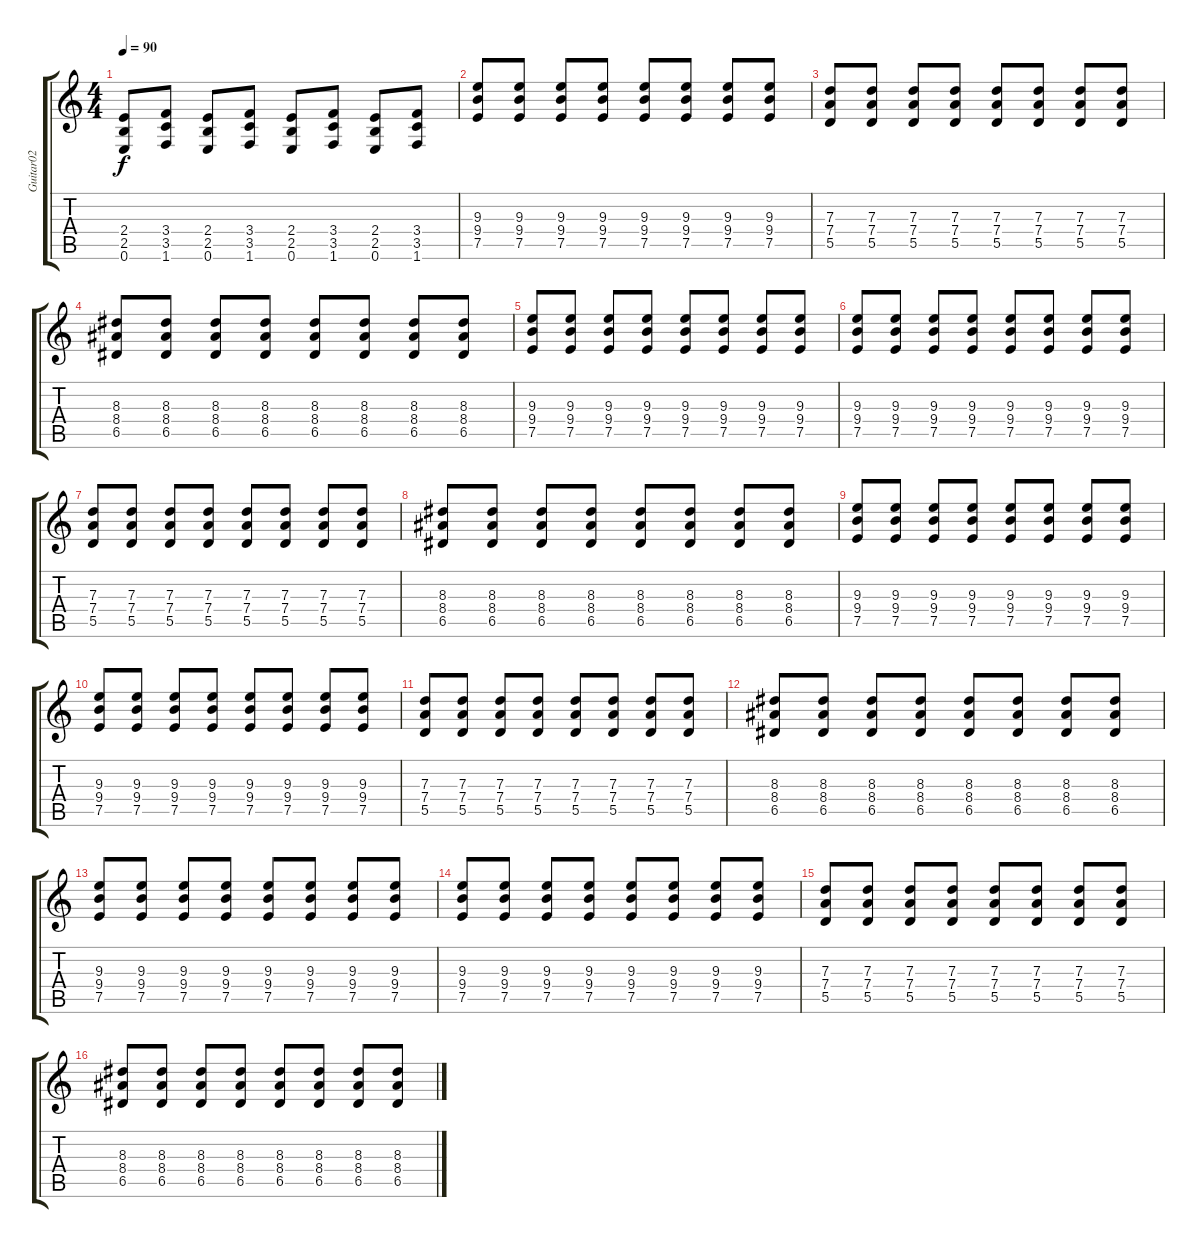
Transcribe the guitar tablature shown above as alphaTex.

\track ("Guitar02" "Guitar02") {instrument overdrivenguitar}
\staff {score tabs}
\tuning (E4 B3 G3 D3 A2 E2) {hide}
\ts (4 4)
\tempo 90
\clef g2
\ks c
(2.4 2.5 0.6).8{dy f} (3.4 3.5 1.6).8 (2.4 2.5 0.6).8 (3.4 3.5 1.6).8 (2.4 2.5 0.6).8 (3.4 3.5 1.6).8 (2.4 2.5 0.6).8 (3.4 3.5 1.6).8 |
(9.3 9.4 7.5).8 (9.3 9.4 7.5).8 (9.3 9.4 7.5).8 (9.3 9.4 7.5).8 (9.3 9.4 7.5).8 (9.3 9.4 7.5).8 (9.3 9.4 7.5).8 (9.3 9.4 7.5).8 |
(7.3 7.4 5.5).8 (7.3 7.4 5.5).8 (7.3 7.4 5.5).8 (7.3 7.4 5.5).8 (7.3 7.4 5.5).8 (7.3 7.4 5.5).8 (7.3 7.4 5.5).8 (7.3 7.4 5.5).8 |
(8.3 8.4 6.5).8 (8.3 8.4 6.5).8 (8.3 8.4 6.5).8 (8.3 8.4 6.5).8 (8.3 8.4 6.5).8 (8.3 8.4 6.5).8 (8.3 8.4 6.5).8 (8.3 8.4 6.5).8 |
(9.3 9.4 7.5).8 (9.3 9.4 7.5).8 (9.3 9.4 7.5).8 (9.3 9.4 7.5).8 (9.3 9.4 7.5).8 (9.3 9.4 7.5).8 (9.3 9.4 7.5).8 (9.3 9.4 7.5).8 |
(9.3 9.4 7.5).8 (9.3 9.4 7.5).8 (9.3 9.4 7.5).8 (9.3 9.4 7.5).8 (9.3 9.4 7.5).8 (9.3 9.4 7.5).8 (9.3 9.4 7.5).8 (9.3 9.4 7.5).8 |
(7.3 7.4 5.5).8 (7.3 7.4 5.5).8 (7.3 7.4 5.5).8 (7.3 7.4 5.5).8 (7.3 7.4 5.5).8 (7.3 7.4 5.5).8 (7.3 7.4 5.5).8 (7.3 7.4 5.5).8 |
(8.3 8.4 6.5).8 (8.3 8.4 6.5).8 (8.3 8.4 6.5).8 (8.3 8.4 6.5).8 (8.3 8.4 6.5).8 (8.3 8.4 6.5).8 (8.3 8.4 6.5).8 (8.3 8.4 6.5).8 |
(9.3 9.4 7.5).8 (9.3 9.4 7.5).8 (9.3 9.4 7.5).8 (9.3 9.4 7.5).8 (9.3 9.4 7.5).8 (9.3 9.4 7.5).8 (9.3 9.4 7.5).8 (9.3 9.4 7.5).8 |
(9.3 9.4 7.5).8 (9.3 9.4 7.5).8 (9.3 9.4 7.5).8 (9.3 9.4 7.5).8 (9.3 9.4 7.5).8 (9.3 9.4 7.5).8 (9.3 9.4 7.5).8 (9.3 9.4 7.5).8 |
(7.3 7.4 5.5).8 (7.3 7.4 5.5).8 (7.3 7.4 5.5).8 (7.3 7.4 5.5).8 (7.3 7.4 5.5).8 (7.3 7.4 5.5).8 (7.3 7.4 5.5).8 (7.3 7.4 5.5).8 |
(8.3 8.4 6.5).8 (8.3 8.4 6.5).8 (8.3 8.4 6.5).8 (8.3 8.4 6.5).8 (8.3 8.4 6.5).8 (8.3 8.4 6.5).8 (8.3 8.4 6.5).8 (8.3 8.4 6.5).8 |
(9.3 9.4 7.5).8 (9.3 9.4 7.5).8 (9.3 9.4 7.5).8 (9.3 9.4 7.5).8 (9.3 9.4 7.5).8 (9.3 9.4 7.5).8 (9.3 9.4 7.5).8 (9.3 9.4 7.5).8 |
(9.3 9.4 7.5).8 (9.3 9.4 7.5).8 (9.3 9.4 7.5).8 (9.3 9.4 7.5).8 (9.3 9.4 7.5).8 (9.3 9.4 7.5).8 (9.3 9.4 7.5).8 (9.3 9.4 7.5).8 |
(7.3 7.4 5.5).8 (7.3 7.4 5.5).8 (7.3 7.4 5.5).8 (7.3 7.4 5.5).8 (7.3 7.4 5.5).8 (7.3 7.4 5.5).8 (7.3 7.4 5.5).8 (7.3 7.4 5.5).8 |
(8.3 8.4 6.5).8 (8.3 8.4 6.5).8 (8.3 8.4 6.5).8 (8.3 8.4 6.5).8 (8.3 8.4 6.5).8 (8.3 8.4 6.5).8 (8.3 8.4 6.5).8 (8.3 8.4 6.5).8
